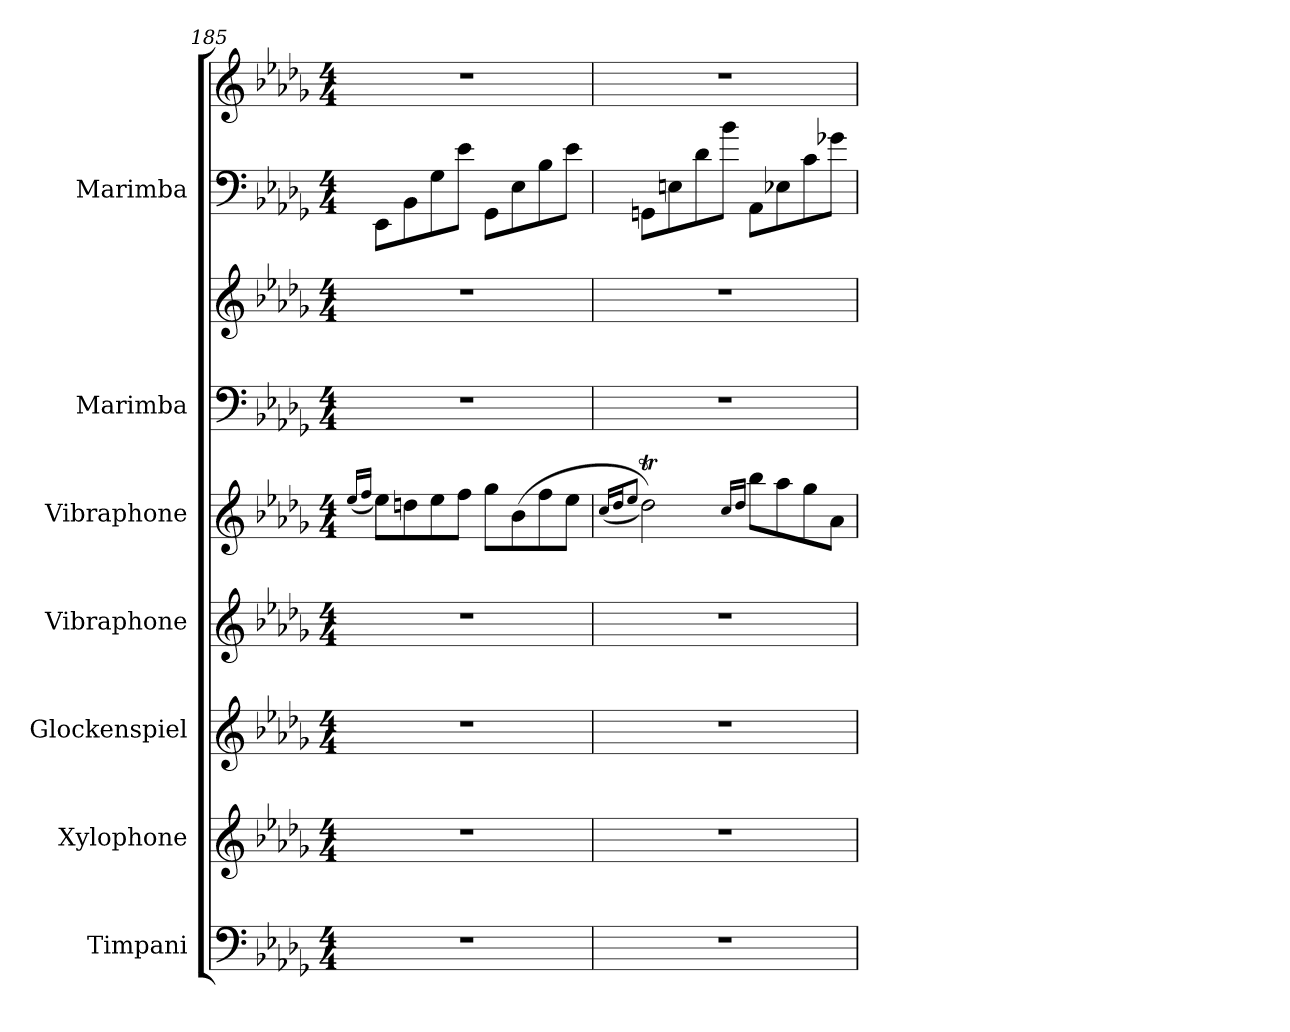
**kern	**kern	**kern	**kern	**kern	**kern	**kern	**kern	**kern
*part7	*part6	*part5	*part4	*part3	*part2	*part2	*part1	*part1
*staff9	*staff8	*staff7	*staff6	*staff5	*staff4	*staff3	*staff2	*staff1
*I"Timpani	*I"Xylophone	*I"Glockenspiel	*I"Vibraphone	*I"Vibraphone	*I"Marimba	*	*I"Marimba	*
*I'Timp.	*I'Xyl.	*I'Glk.	*I'Vib.	*I'Vib.	*I'Mrm.	*	*I'Mrm.	*
!!LO:PB:g=z
*clefF4	*clefG2	*clefG2	*clefG2	*clefG2	*clefF4	*clefG2	*clefF4	*clefG2
*	*ITrd-7c-12	*ITrd-14c-24	*	*	*	*	*	*
*k[b-e-a-d-g-]	*k[b-e-a-d-g-]	*k[b-e-a-d-g-]	*k[b-e-a-d-g-]	*k[b-e-a-d-g-]	*k[b-e-a-d-g-]	*k[b-e-a-d-g-]	*k[b-e-a-d-g-]	*k[b-e-a-d-g-]
*M4/4	*M4/4	*M4/4	*M4/4	*M4/4	*M4/4	*M4/4	*M4/4	*M4/4
=185	=185	=185	=185	=185	=185	=185	=185	=185
.	.	.	.	(16qee-/LL	.	.	.	.
.	.	.	.	16qff/JJ	.	.	.	.
1r	1r	1r	1r	8ee-\L)	1r	1r	8EE-\L	1r
.	.	.	.	8ddn\	.	.	8BB-\	.
.	.	.	.	8ee-\	.	.	8G-\	.
.	.	.	.	8ff\J	.	.	8e-\J	.
.	.	.	.	8gg-\L	.	.	8GG-\L	.
.	.	.	.	(8b-\	.	.	8E-\	.
.	.	.	.	8ff\	.	.	8B-\	.
.	.	.	.	8ee-\J	.	.	8e-\J	.
=186	=186	=186	=186	=186	=186	=186	=186	=186
.	.	.	.	(16qcc/LL	.	.	.	.
.	.	.	.	16qdd-/J	.	.	.	.
.	.	.	.	8qee-/J	.	.	.	.
1r	1r	1r	1r	2dd-T\))	1r	1r	8GGn\L	1r
.	.	.	.	.	.	.	8En\	.
.	.	.	.	.	.	.	8d-\	.
.	.	.	.	.	.	.	8b-\J	.
.	.	.	.	16qcc/LL	.	.	.	.
.	.	.	.	16qdd-/JJ	.	.	.	.
.	.	.	.	8bb-\L	.	.	8AA-\L	.
.	.	.	.	8aa-\	.	.	8E-X\	.
.	.	.	.	8gg-\	.	.	8c\	.
.	.	.	.	8a-\J	.	.	8g-X\J	.
=	=	=	=	=	=	=	=	=
*-	*-	*-	*-	*-	*-	*-	*-	*-
